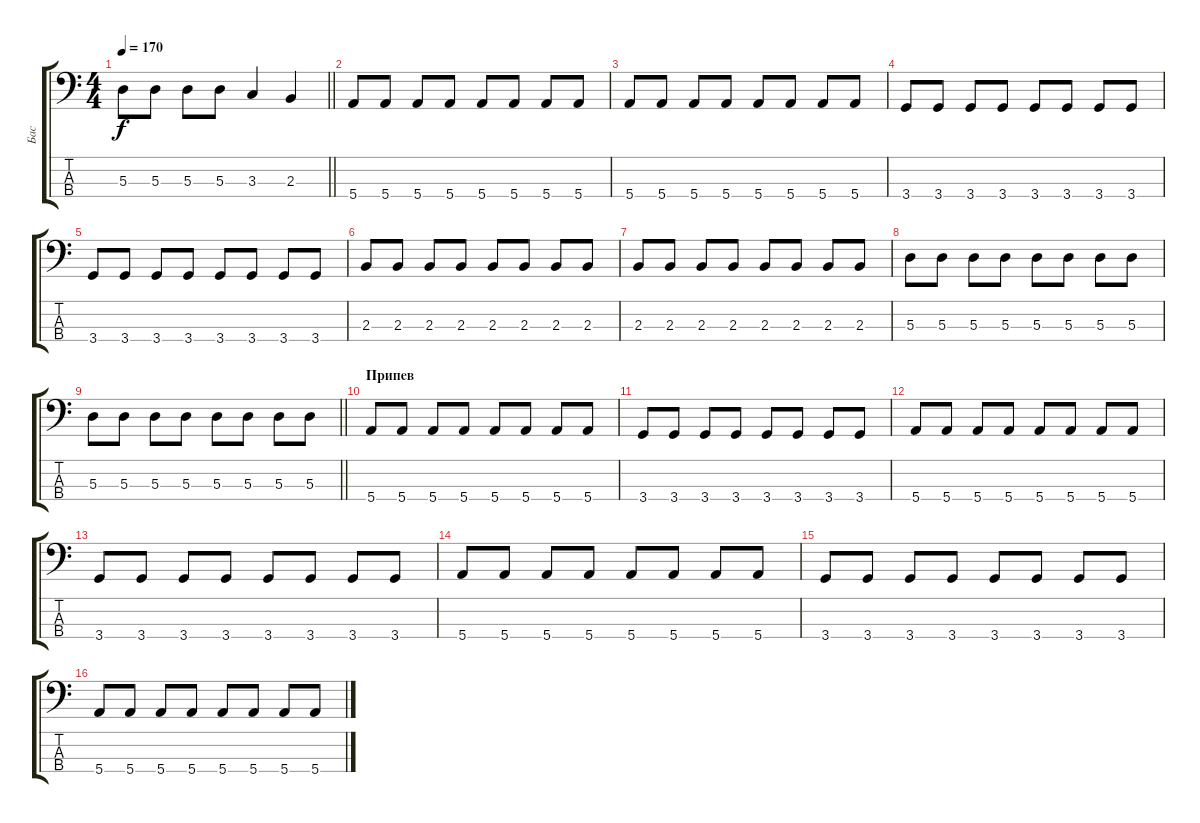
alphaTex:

\track ("Бас" "Бас") {instrument electricbassfinger}
\staff {score tabs}
\tuning (G2 D2 A1 E1) {hide}
\ts (4 4)
\tempo 170
\clef f4
\barLineRight lightlight
\ks c
5.3.8{dy f} 5.3.8 5.3.8 5.3.8 3.3.4 2.3.4 |
\section ("" " ")
5.4.8 5.4.8 5.4.8 5.4.8 5.4.8 5.4.8 5.4.8 5.4.8 |
5.4.8 5.4.8 5.4.8 5.4.8 5.4.8 5.4.8 5.4.8 5.4.8 |
3.4.8 3.4.8 3.4.8 3.4.8 3.4.8 3.4.8 3.4.8 3.4.8 |
3.4.8 3.4.8 3.4.8 3.4.8 3.4.8 3.4.8 3.4.8 3.4.8 |
2.3.8 2.3.8 2.3.8 2.3.8 2.3.8 2.3.8 2.3.8 2.3.8 |
2.3.8 2.3.8 2.3.8 2.3.8 2.3.8 2.3.8 2.3.8 2.3.8 |
5.3.8 5.3.8 5.3.8 5.3.8 5.3.8 5.3.8 5.3.8 5.3.8 |
\barLineRight lightlight
5.3.8 5.3.8 5.3.8 5.3.8 5.3.8 5.3.8 5.3.8 5.3.8 |
\section ("" "Припев")
5.4.8 5.4.8 5.4.8 5.4.8 5.4.8 5.4.8 5.4.8 5.4.8 |
3.4.8 3.4.8 3.4.8 3.4.8 3.4.8 3.4.8 3.4.8 3.4.8 |
5.4.8 5.4.8 5.4.8 5.4.8 5.4.8 5.4.8 5.4.8 5.4.8 |
3.4.8 3.4.8 3.4.8 3.4.8 3.4.8 3.4.8 3.4.8 3.4.8 |
5.4.8 5.4.8 5.4.8 5.4.8 5.4.8 5.4.8 5.4.8 5.4.8 |
3.4.8 3.4.8 3.4.8 3.4.8 3.4.8 3.4.8 3.4.8 3.4.8 |
5.4.8 5.4.8 5.4.8 5.4.8 5.4.8 5.4.8 5.4.8 5.4.8
